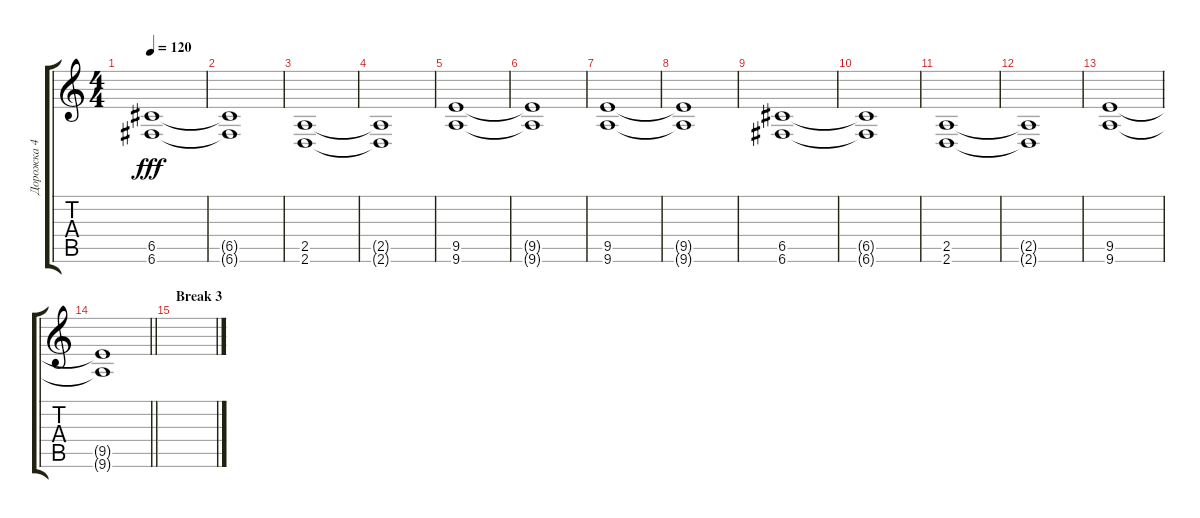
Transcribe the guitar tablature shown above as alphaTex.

\track ("Дорожка 4" "Дорожка 4") {instrument distortionguitar}
\staff {score tabs}
\tuning (E4 B3 G3 D3 G2 C2) {hide}
\ts (4 4)
\tempo 120
\clef g2
\ks c
(6.5 6.6).1{dy fff} |
(6.5{t} 6.6{t}).1 |
(2.5 2.6).1 |
(2.5{t} 2.6{t}).1 |
(9.5 9.6).1 |
(9.5{t} 9.6{t}).1 |
(9.5 9.6).1 |
(9.5{t} 9.6{t}).1 |
(6.5 6.6).1 |
(6.5{t} 6.6{t}).1 |
(2.5 2.6).1 |
(2.5{t} 2.6{t}).1 |
(9.5 9.6).1 |
\barLineRight lightlight
(9.5{t} 9.6{t}).1 |
\section ("" "Break 3")
